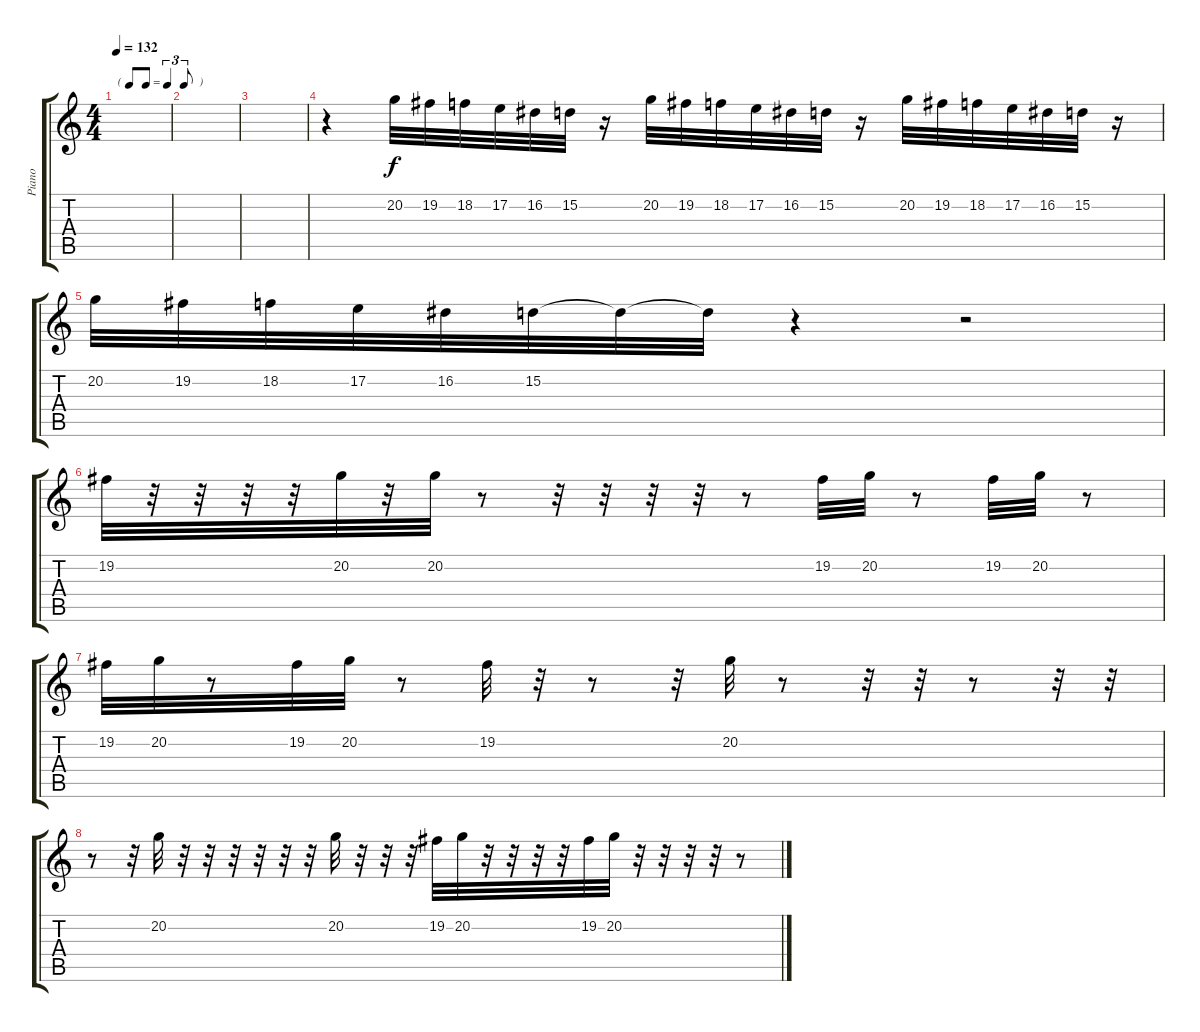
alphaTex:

\track ("Piano" "Piano") {instrument electricpiano1}
\staff {score tabs}
\tuning (E4 B3 G3 D3 A2 E2) {hide}
\ts (4 4)
\tf triplet8th
\tempo 132
\clef g2
\ks c
|
|
|
r.4 20.2.32 19.2.32 18.2.32 17.2.32 16.2.32 15.2.32 r.16 20.2.32 19.2.32 18.2.32 17.2.32 16.2.32 15.2.32 r.16 20.2.32 19.2.32 18.2.32 17.2.32 16.2.32 15.2.32 r.16 |
20.2.32 19.2.32 18.2.32 17.2.32 16.2.32 15.2.32 15.2{t}.32 15.2{t}.32 r.4 r.2 |
19.2.32 r.32 r.32 r.32 r.32 20.2.32 r.32 20.2.32 r.8 r.32 r.32 r.32 r.32 r.8 19.2.32 20.2.32 r.8 19.2.32 20.2.32 r.8 |
19.2.32 20.2.32 r.8 19.2.32 20.2.32 r.8 19.2.32 r.32 r.8 r.32 20.2.32 r.8 r.32 r.32 r.8 r.32 r.32 |
r.8 r.32 20.2.32 r.32 r.32 r.32 r.32 r.32 r.32 20.2.32 r.32 r.32 r.32 19.2.32 20.2.32 r.32 r.32 r.32 r.32 19.2.32 20.2.32 r.32 r.32 r.32 r.32 r.8
